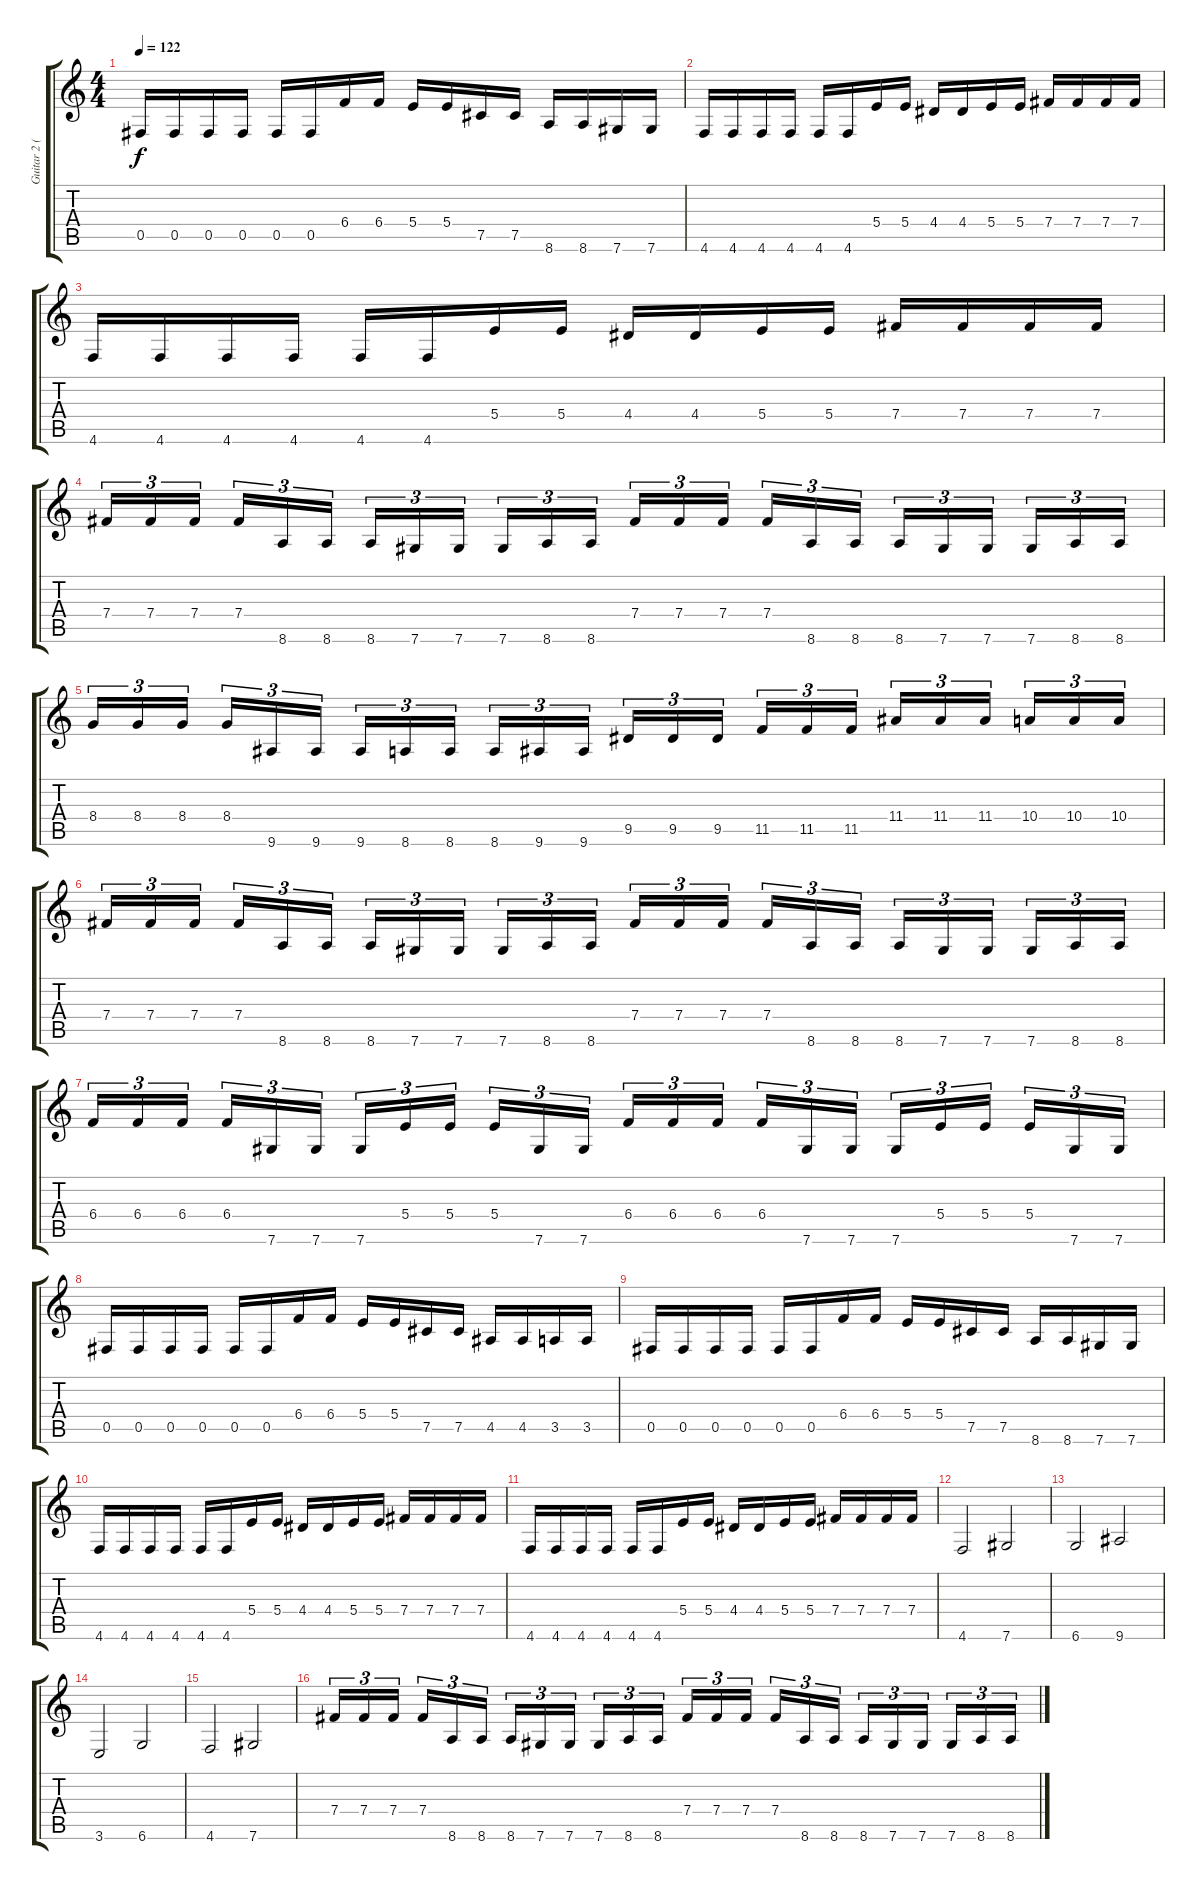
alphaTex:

\track ("Guitar 2 (Doug Cerrito)" "Guitar 2 (") {instrument distortionguitar}
\staff {score tabs}
\tuning (Db4 Ab3 E3 B2 Gb2 Db2) {hide}
\ts (4 4)
\tempo 122
\clef g2
\ks c
0.5.16{dy f} 0.5.16 0.5.16 0.5.16 0.5.16 0.5.16 6.4.16 6.4.16 5.4.16 5.4.16 7.5.16 7.5.16 8.6.16 8.6.16 7.6.16 7.6.16 |
4.6.16 4.6.16 4.6.16 4.6.16 4.6.16 4.6.16 5.4.16 5.4.16 4.4.16 4.4.16 5.4.16 5.4.16 7.4.16 7.4.16 7.4.16 7.4.16 |
4.6.16 4.6.16 4.6.16 4.6.16 4.6.16 4.6.16 5.4.16 5.4.16 4.4.16 4.4.16 5.4.16 5.4.16 7.4.16 7.4.16 7.4.16 7.4.16 |
7.4.16{tu (3 2)} 7.4.16{tu (3 2)} 7.4.16{tu (3 2)} 7.4.16{tu (3 2)} 8.6.16{tu (3 2)} 8.6.16{tu (3 2)} 8.6.16{tu (3 2)} 7.6.16{tu (3 2)} 7.6.16{tu (3 2)} 7.6.16{tu (3 2)} 8.6.16{tu (3 2)} 8.6.16{tu (3 2)} 7.4.16{tu (3 2)} 7.4.16{tu (3 2)} 7.4.16{tu (3 2)} 7.4.16{tu (3 2)} 8.6.16{tu (3 2)} 8.6.16{tu (3 2)} 8.6.16{tu (3 2)} 7.6.16{tu (3 2)} 7.6.16{tu (3 2)} 7.6.16{tu (3 2)} 8.6.16{tu (3 2)} 8.6.16{tu (3 2)} |
8.4.16{tu (3 2)} 8.4.16{tu (3 2)} 8.4.16{tu (3 2)} 8.4.16{tu (3 2)} 9.6.16{tu (3 2)} 9.6.16{tu (3 2)} 9.6.16{tu (3 2)} 8.6.16{tu (3 2)} 8.6.16{tu (3 2)} 8.6.16{tu (3 2)} 9.6.16{tu (3 2)} 9.6.16{tu (3 2)} 9.5.16{tu (3 2)} 9.5.16{tu (3 2)} 9.5.16{tu (3 2)} 11.5.16{tu (3 2)} 11.5.16{tu (3 2)} 11.5.16{tu (3 2)} 11.4.16{tu (3 2)} 11.4.16{tu (3 2)} 11.4.16{tu (3 2)} 10.4.16{tu (3 2)} 10.4.16{tu (3 2)} 10.4.16{tu (3 2)} |
7.4.16{tu (3 2)} 7.4.16{tu (3 2)} 7.4.16{tu (3 2)} 7.4.16{tu (3 2)} 8.6.16{tu (3 2)} 8.6.16{tu (3 2)} 8.6.16{tu (3 2)} 7.6.16{tu (3 2)} 7.6.16{tu (3 2)} 7.6.16{tu (3 2)} 8.6.16{tu (3 2)} 8.6.16{tu (3 2)} 7.4.16{tu (3 2)} 7.4.16{tu (3 2)} 7.4.16{tu (3 2)} 7.4.16{tu (3 2)} 8.6.16{tu (3 2)} 8.6.16{tu (3 2)} 8.6.16{tu (3 2)} 7.6.16{tu (3 2)} 7.6.16{tu (3 2)} 7.6.16{tu (3 2)} 8.6.16{tu (3 2)} 8.6.16{tu (3 2)} |
6.4.16{tu (3 2)} 6.4.16{tu (3 2)} 6.4.16{tu (3 2)} 6.4.16{tu (3 2)} 7.6.16{tu (3 2)} 7.6.16{tu (3 2)} 7.6.16{tu (3 2)} 5.4.16{tu (3 2)} 5.4.16{tu (3 2)} 5.4.16{tu (3 2)} 7.6.16{tu (3 2)} 7.6.16{tu (3 2)} 6.4.16{tu (3 2)} 6.4.16{tu (3 2)} 6.4.16{tu (3 2)} 6.4.16{tu (3 2)} 7.6.16{tu (3 2)} 7.6.16{tu (3 2)} 7.6.16{tu (3 2)} 5.4.16{tu (3 2)} 5.4.16{tu (3 2)} 5.4.16{tu (3 2)} 7.6.16{tu (3 2)} 7.6.16{tu (3 2)} |
0.5.16 0.5.16 0.5.16 0.5.16 0.5.16 0.5.16 6.4.16 6.4.16 5.4.16 5.4.16 7.5.16 7.5.16 4.5.16 4.5.16 3.5.16 3.5.16 |
0.5.16 0.5.16 0.5.16 0.5.16 0.5.16 0.5.16 6.4.16 6.4.16 5.4.16 5.4.16 7.5.16 7.5.16 8.6.16 8.6.16 7.6.16 7.6.16 |
4.6.16 4.6.16 4.6.16 4.6.16 4.6.16 4.6.16 5.4.16 5.4.16 4.4.16 4.4.16 5.4.16 5.4.16 7.4.16 7.4.16 7.4.16 7.4.16 |
4.6.16 4.6.16 4.6.16 4.6.16 4.6.16 4.6.16 5.4.16 5.4.16 4.4.16 4.4.16 5.4.16 5.4.16 7.4.16 7.4.16 7.4.16 7.4.16 |
4.6.2 7.6.2 |
6.6.2 9.6.2 |
3.6.2 6.6.2 |
4.6.2 7.6.2 |
7.4.16{tu (3 2)} 7.4.16{tu (3 2)} 7.4.16{tu (3 2)} 7.4.16{tu (3 2)} 8.6.16{tu (3 2)} 8.6.16{tu (3 2)} 8.6.16{tu (3 2)} 7.6.16{tu (3 2)} 7.6.16{tu (3 2)} 7.6.16{tu (3 2)} 8.6.16{tu (3 2)} 8.6.16{tu (3 2)} 7.4.16{tu (3 2)} 7.4.16{tu (3 2)} 7.4.16{tu (3 2)} 7.4.16{tu (3 2)} 8.6.16{tu (3 2)} 8.6.16{tu (3 2)} 8.6.16{tu (3 2)} 7.6.16{tu (3 2)} 7.6.16{tu (3 2)} 7.6.16{tu (3 2)} 8.6.16{tu (3 2)} 8.6.16{tu (3 2)}
